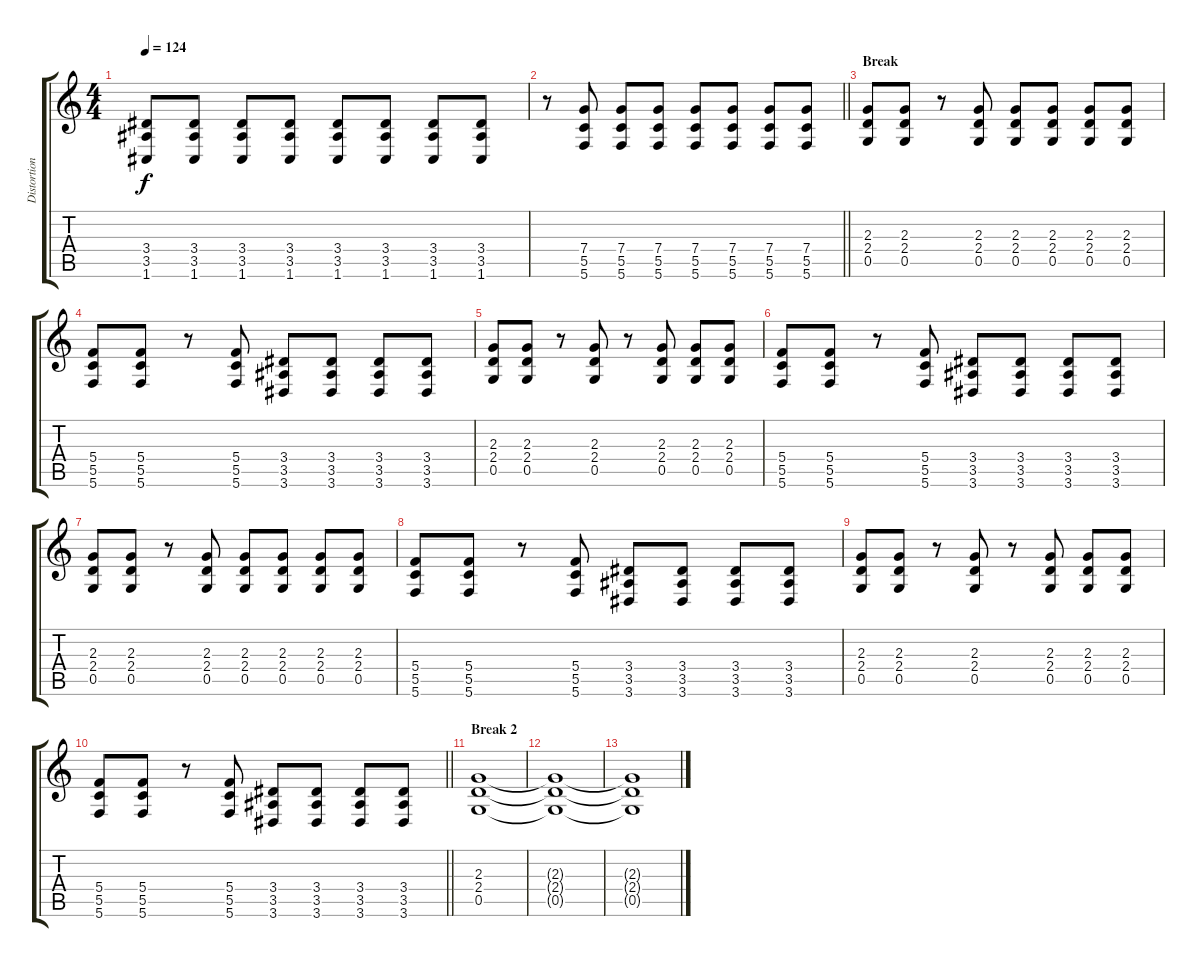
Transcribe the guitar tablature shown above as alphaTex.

\track ("Distortion Guitar" "Distortion") {instrument distortionguitar}
\staff {score tabs}
\tuning (D4 A3 F3 C3 G2 C2) {hide}
\ts (4 4)
\tempo 124
\clef g2
\ks c
(3.4 3.5 1.6).8{dy f} (3.4 3.5 1.6).8 (3.4 3.5 1.6).8 (3.4 3.5 1.6).8 (3.4 3.5 1.6).8 (3.4 3.5 1.6).8 (3.4 3.5 1.6).8 (3.4 3.5 1.6).8 |
\barLineRight lightlight
r.8 (7.4 5.5 5.6).8 (7.4 5.5 5.6).8 (7.4 5.5 5.6).8 (7.4 5.5 5.6).8 (7.4 5.5 5.6).8 (7.4 5.5 5.6).8 (7.4 5.5 5.6).8 |
\section ("" "Break ")
(2.3 2.4 0.5).8 (2.3 2.4 0.5).8 r.8 (2.3 2.4 0.5).8 (2.3 2.4 0.5).8 (2.3 2.4 0.5).8 (2.3 2.4 0.5).8 (2.3 2.4 0.5).8 |
(5.4 5.5 5.6).8 (5.4 5.5 5.6).8 r.8 (5.4 5.5 5.6).8 (3.4 3.5 3.6).8 (3.4 3.5 3.6).8 (3.4 3.5 3.6).8 (3.4 3.5 3.6).8 |
(2.3 2.4 0.5).8 (2.3 2.4 0.5).8 r.8 (2.3 2.4 0.5).8 r.8 (2.3 2.4 0.5).8 (2.3 2.4 0.5).8 (2.3 2.4 0.5).8 |
(5.4 5.5 5.6).8 (5.4 5.5 5.6).8 r.8 (5.4 5.5 5.6).8 (3.4 3.5 3.6).8 (3.4 3.5 3.6).8 (3.4 3.5 3.6).8 (3.4 3.5 3.6).8 |
(2.3 2.4 0.5).8 (2.3 2.4 0.5).8 r.8 (2.3 2.4 0.5).8 (2.3 2.4 0.5).8 (2.3 2.4 0.5).8 (2.3 2.4 0.5).8 (2.3 2.4 0.5).8 |
(5.4 5.5 5.6).8 (5.4 5.5 5.6).8 r.8 (5.4 5.5 5.6).8 (3.4 3.5 3.6).8 (3.4 3.5 3.6).8 (3.4 3.5 3.6).8 (3.4 3.5 3.6).8 |
(2.3 2.4 0.5).8 (2.3 2.4 0.5).8 r.8 (2.3 2.4 0.5).8 r.8 (2.3 2.4 0.5).8 (2.3 2.4 0.5).8 (2.3 2.4 0.5).8 |
\barLineRight lightlight
(5.4 5.5 5.6).8 (5.4 5.5 5.6).8 r.8 (5.4 5.5 5.6).8 (3.4 3.5 3.6).8 (3.4 3.5 3.6).8 (3.4 3.5 3.6).8 (3.4 3.5 3.6).8 |
\section ("" "Break 2")
(2.3 2.4 0.5).1 |
(2.3{t} 2.4{t} 0.5{t}).1{volume 0} |
(2.3{t} 2.4{t} 0.5{t}).1
